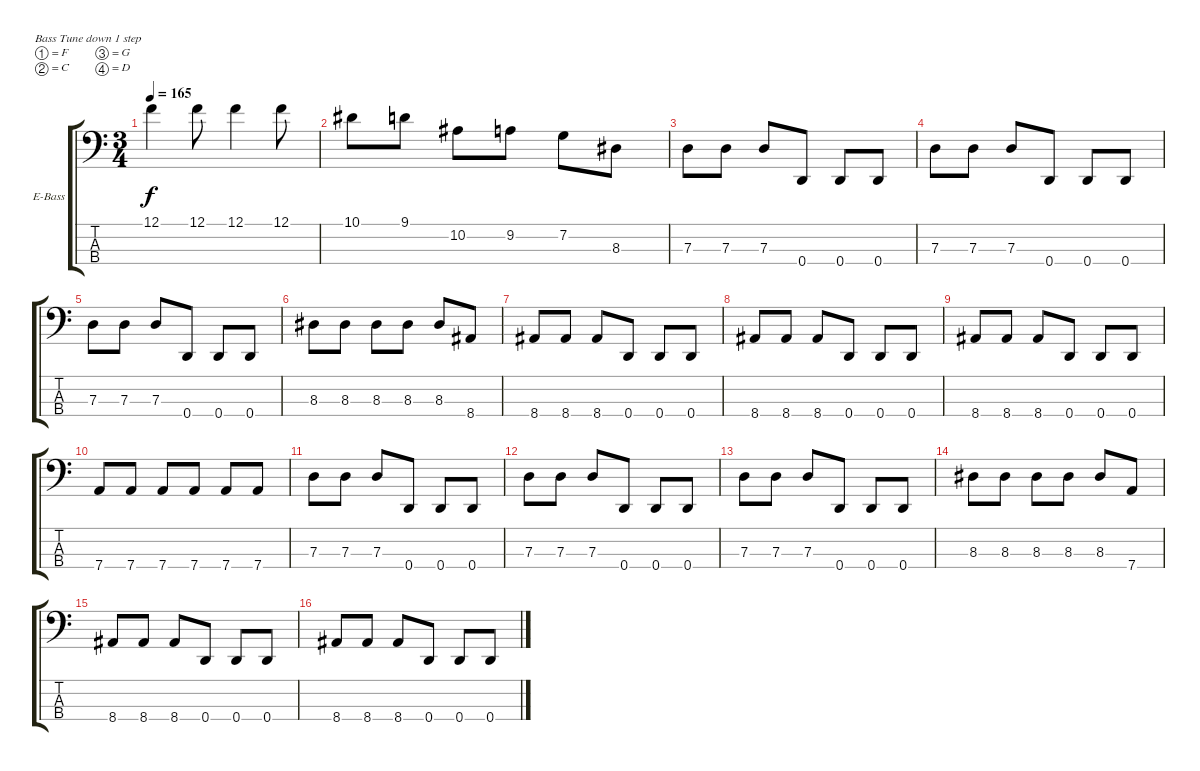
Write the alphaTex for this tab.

\bracketExtendMode groupsimilarinstruments
\firstSystemTrackNameOrientation horizontal
\otherSystemsTrackNameOrientation horizontal
\track ("Electric Bass" "E-Bass") {instrument electricbassfinger}
\staff {score tabs}
\tuning (F2 C2 G1 D1)
\ts (3 4)
\tempo 165
\clef f4
\ks c
12.1.4{dy f} 12.1.8 12.1.4 12.1.8 |
10.1.8 9.1.8 10.2.8 9.2.8 7.2.8 8.3.8 |
7.3.8 7.3.8 7.3.8 0.4.8 0.4.8 0.4.8 |
7.3.8 7.3.8 7.3.8 0.4.8 0.4.8 0.4.8 |
7.3.8 7.3.8 7.3.8 0.4.8 0.4.8 0.4.8 |
8.3.8 8.3.8 8.3.8 8.3.8 8.3.8 8.4.8 |
8.4.8 8.4.8 8.4.8 0.4.8 0.4.8 0.4.8 |
8.4.8 8.4.8 8.4.8 0.4.8 0.4.8 0.4.8 |
8.4.8 8.4.8 8.4.8 0.4.8 0.4.8 0.4.8 |
7.4.8 7.4.8 7.4.8 7.4.8 7.4.8 7.4.8 |
7.3.8 7.3.8 7.3.8 0.4.8 0.4.8 0.4.8 |
7.3.8 7.3.8 7.3.8 0.4.8 0.4.8 0.4.8 |
7.3.8 7.3.8 7.3.8 0.4.8 0.4.8 0.4.8 |
8.3.8 8.3.8 8.3.8 8.3.8 8.3.8 7.4.8 |
8.4.8 8.4.8 8.4.8 0.4.8 0.4.8 0.4.8 |
8.4.8 8.4.8 8.4.8 0.4.8 0.4.8 0.4.8
